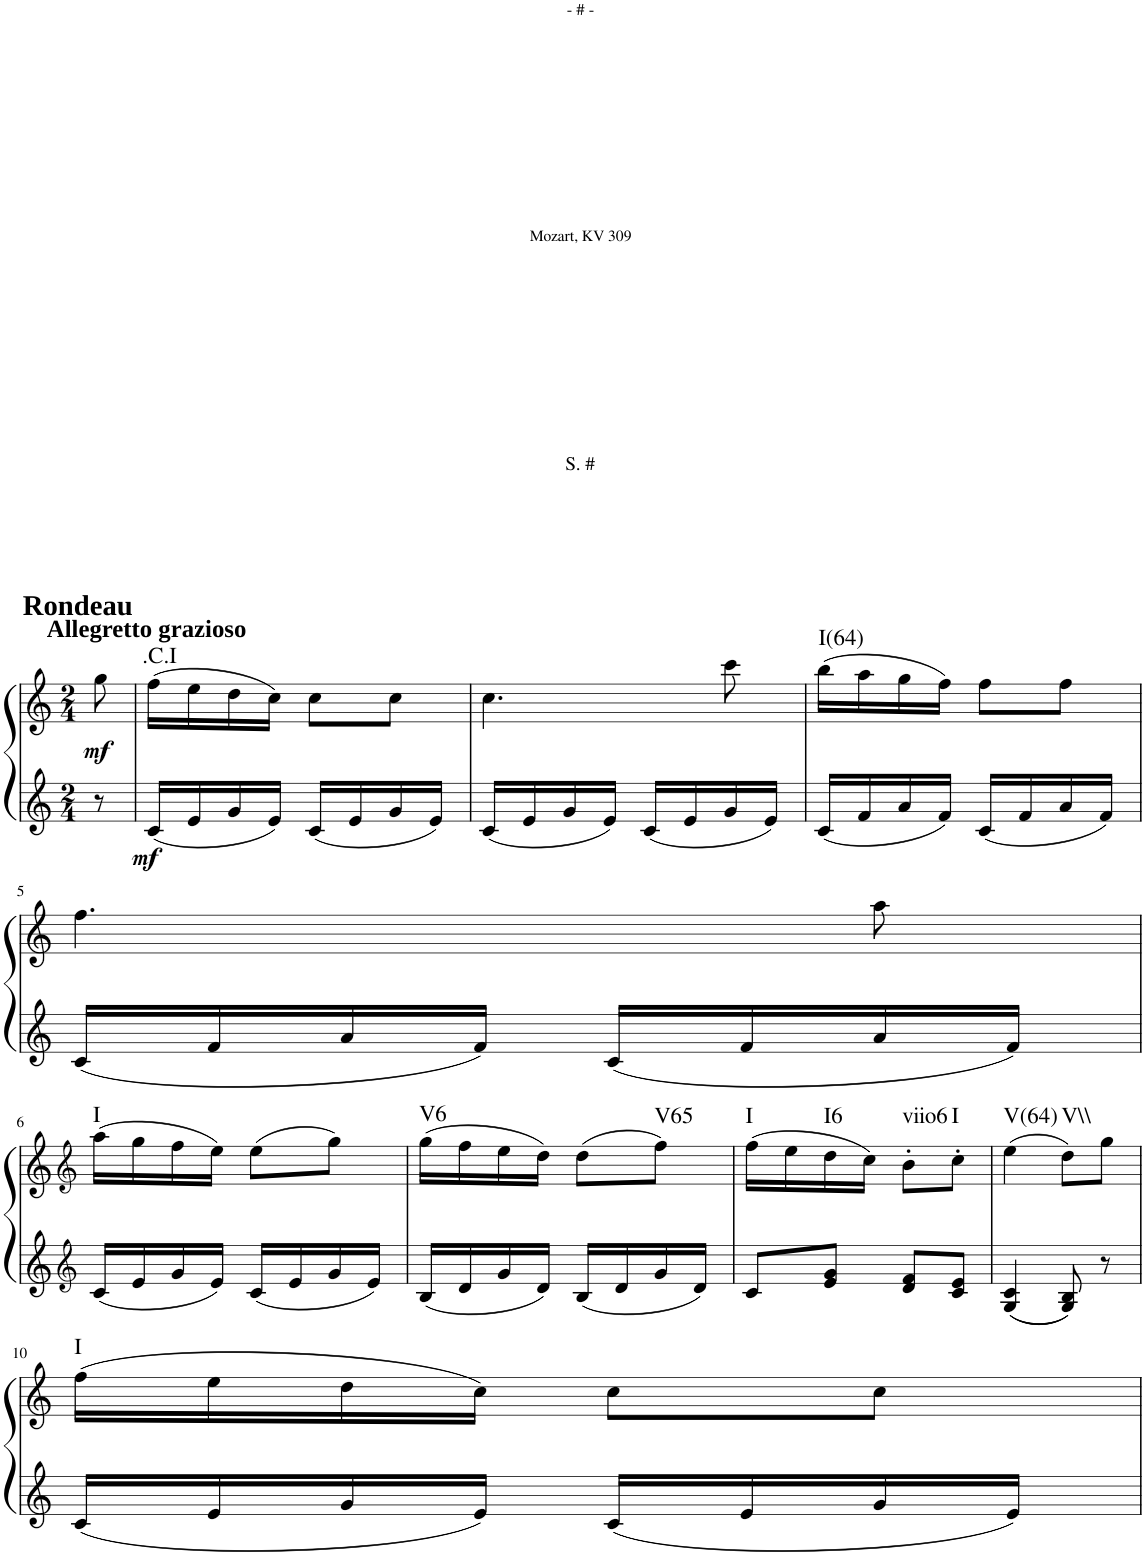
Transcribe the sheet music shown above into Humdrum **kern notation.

**kern	**kern	**dynam	**harte
*part1	*part1	*part1	*part1
*staff2	*staff1	*staff1/2	*
*I"Klavier linke Hand	*	*	*
*clefG2	*clefG2	*	*
*k[]	*k[]	*	*
*M2/4	*M2/4	*	*
=1	=1	=1	=1
!	!LO:TX:a:B:t=Allegretto grazioso	!	!
!	!LO:TX:a:B:t=Rondeau	!	!
!	!	!LO:DY:b	!
8r	8gg\	mf	.
=2	=2	=2	=2
!	!	!LO:DY:b=2	!LO:H:kt=.C.I
16c/LL	(16ff\LL	mf	N
16e/	16ee\	.	.
16g/	16dd\	.	.
16e/JJ	16cc\JJ)	.	.
16c/LL	8cc\L	.	.
16e/	.	.	.
16g/	8cc\J	.	.
16e/JJ	.	.	.
=3	=3	=3	=3
16c/LL	4.cc\	.	.
16e/	.	.	.
16g/	.	.	.
16e/JJ	.	.	.
16c/LL	.	.	.
16e/	.	.	.
16g/	8ccc\	.	.
16e/JJ	.	.	.
=4	=4	=4	=4
!	!	!	!LO:H:kt=I(64)
16c/LL	(16bb\LL	.	N
16f/	16aa\	.	.
16a/	16gg\	.	.
16f/JJ	16ff\JJ)	.	.
16c/LL	8ff\L	.	.
16f/	.	.	.
16a/	8ff\J	.	.
16f/JJ	.	.	.
!!LO:LB:g=z
=5	=5	=5	=5
16c/LL	4.ff\	.	.
16f/	.	.	.
16a/	.	.	.
16f/JJ	.	.	.
16c/LL	.	.	.
16f/	.	.	.
16a/	8aa\	.	.
16f/JJ	.	.	.
!!LO:LB:g=z
=6	=6	=6	=6
*clefG2	*clefG2	*	*
!	!	!	!LO:H:kt=I
16c/LL	(16aa\LL	.	N
16e/	16gg\	.	.
16g/	16ff\	.	.
16e/JJ	16ee\JJ)	.	.
16c/LL	(8ee\L	.	.
16e/	.	.	.
16g/	8gg\J)	.	.
16e/JJ	.	.	.
=7	=7	=7	=7
!	!	!	!LO:H:kt=V6
16B/LL	(16gg\LL	.	N
16d/	16ff\	.	.
16g/	16ee\	.	.
16d/JJ	16dd\JJ)	.	.
16B/LL	(8dd\L	.	.
16d/	.	.	.
!	!	!	!LO:H:kt=V65
16g/	8ff\J)	.	N
16d/JJ	.	.	.
=8	=8	=8	=8
!	!	!	!LO:H:kt=I
8c/L	(16ff\LL	.	N
.	16ee\	.	.
!	!	!	!LO:H:kt=I6
8e/ 8g/J	16dd\	.	N
.	16cc\JJ)	.	.
!	!	!	!LO:H:kt=viio6
8d/ 8f/L	8b'\L	.	N
!	!	!	!LO:H:kt=I
8c/ 8e/J	8cc'\J	.	N
=9	=9	=9	=9
!	!	!	!LO:H:kt=V(64)
4G/ 4c/	(4ee\	.	N
!	!	!	!LO:H:kt=V\\
8G/ 8B/	8dd\L)	.	N
8r	8gg\J	.	.
!!LO:LB:g=z
=10	=10	=10	=10
!	!	!	!LO:H:kt=I
16c/LL	(16ff\LL	.	N
16e/	16ee\	.	.
16g/	16dd\	.	.
16e/JJ	16cc\JJ)	.	.
16c/LL	8cc\L	.	.
16e/	.	.	.
16g/	8cc\J	.	.
16e/JJ	.	.	.
=	=	=	=
*-	*-	*-	*-
